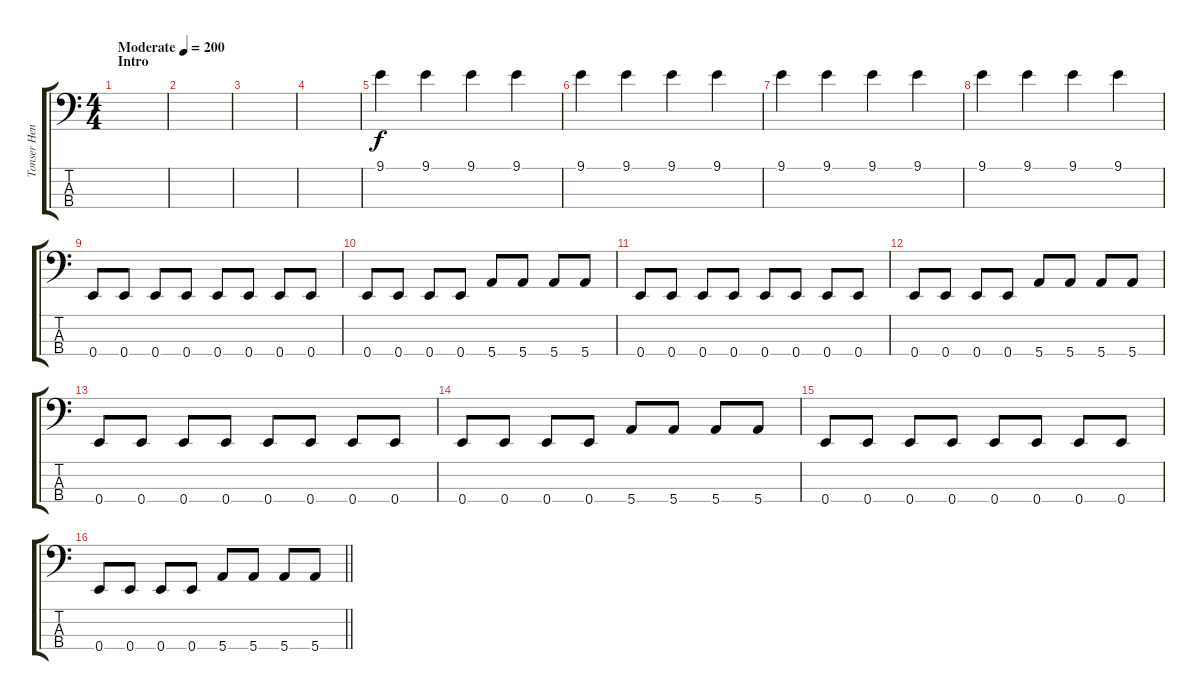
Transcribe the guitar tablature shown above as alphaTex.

\track ("Tonser Henrik ( Dengang )" "Tonser Hen") {instrument electricbasspick}
\staff {score tabs}
\tuning (G2 D2 A1 E1) {hide}
\ts (4 4)
\section ("" "Intro")
\tempo (200 "Moderate")
\clef f4
\ks c
|
|
|
|
9.1.4 9.1.4 9.1.4 9.1.4 |
9.1.4 9.1.4 9.1.4 9.1.4 |
9.1.4 9.1.4 9.1.4 9.1.4 |
9.1.4 9.1.4 9.1.4 9.1.4 |
0.4.8 0.4.8 0.4.8 0.4.8 0.4.8 0.4.8 0.4.8 0.4.8 |
0.4.8 0.4.8 0.4.8 0.4.8 5.4.8 5.4.8 5.4.8 5.4.8 |
0.4.8 0.4.8 0.4.8 0.4.8 0.4.8 0.4.8 0.4.8 0.4.8 |
0.4.8 0.4.8 0.4.8 0.4.8 5.4.8 5.4.8 5.4.8 5.4.8 |
0.4.8 0.4.8 0.4.8 0.4.8 0.4.8 0.4.8 0.4.8 0.4.8 |
0.4.8 0.4.8 0.4.8 0.4.8 5.4.8 5.4.8 5.4.8 5.4.8 |
0.4.8 0.4.8 0.4.8 0.4.8 0.4.8 0.4.8 0.4.8 0.4.8 |
\barLineRight lightlight
0.4.8 0.4.8 0.4.8 0.4.8 5.4.8 5.4.8 5.4.8 5.4.8
